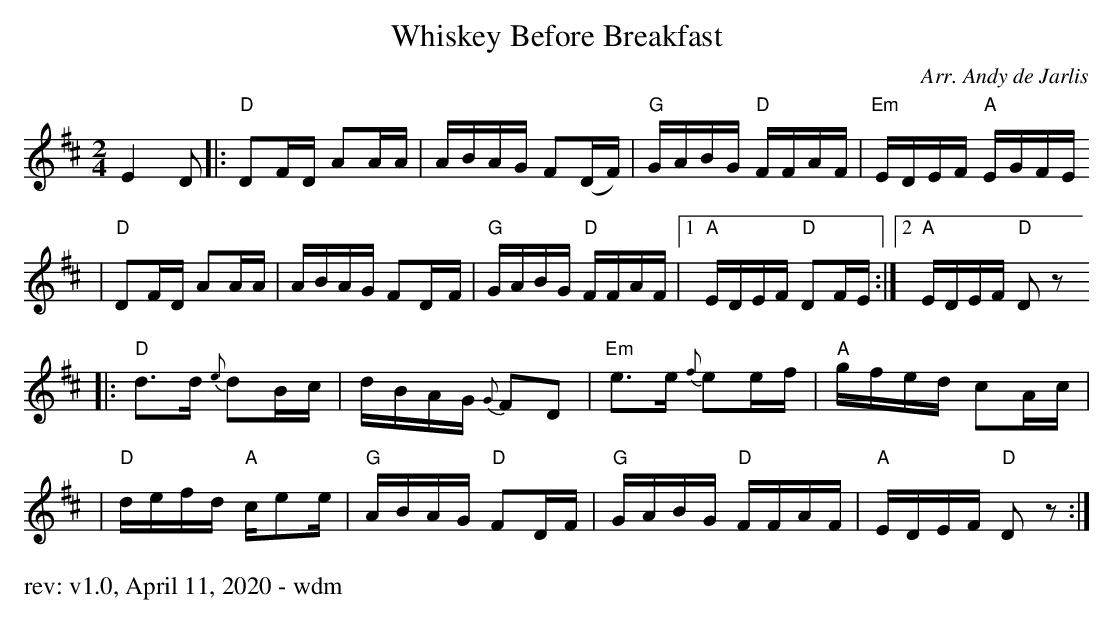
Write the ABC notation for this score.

X:1
T: Whiskey Before Breakfast
C: Arr. Andy de Jarlis
M: 2/4
L: 1/16
K: Dmaj
E4 D2 \
|:  "D" D2,FD A2AA | ABAG F2(DF) | "G" GABG "D"FFAF | "Em" EDEF "A"EGFE
|  "D"D2FD A2AA | ABAG F2D-F | "G"GABG "D"FFAF |[1 "A" EDEF "D"D2FE :|[2 "A"EDEF "D"D2z2
|: "D"d3d {e}d2B-c | dBAG {G}F2D2 | "Em"e3e {f}e2e-f | "A"gfed c2A-c |
|  "D" defd "A"ce2e | "G" ABAG "D"F2D-F | "G"GABG "D"FFAF | "A"EDEF "D"D2 z2 :|
